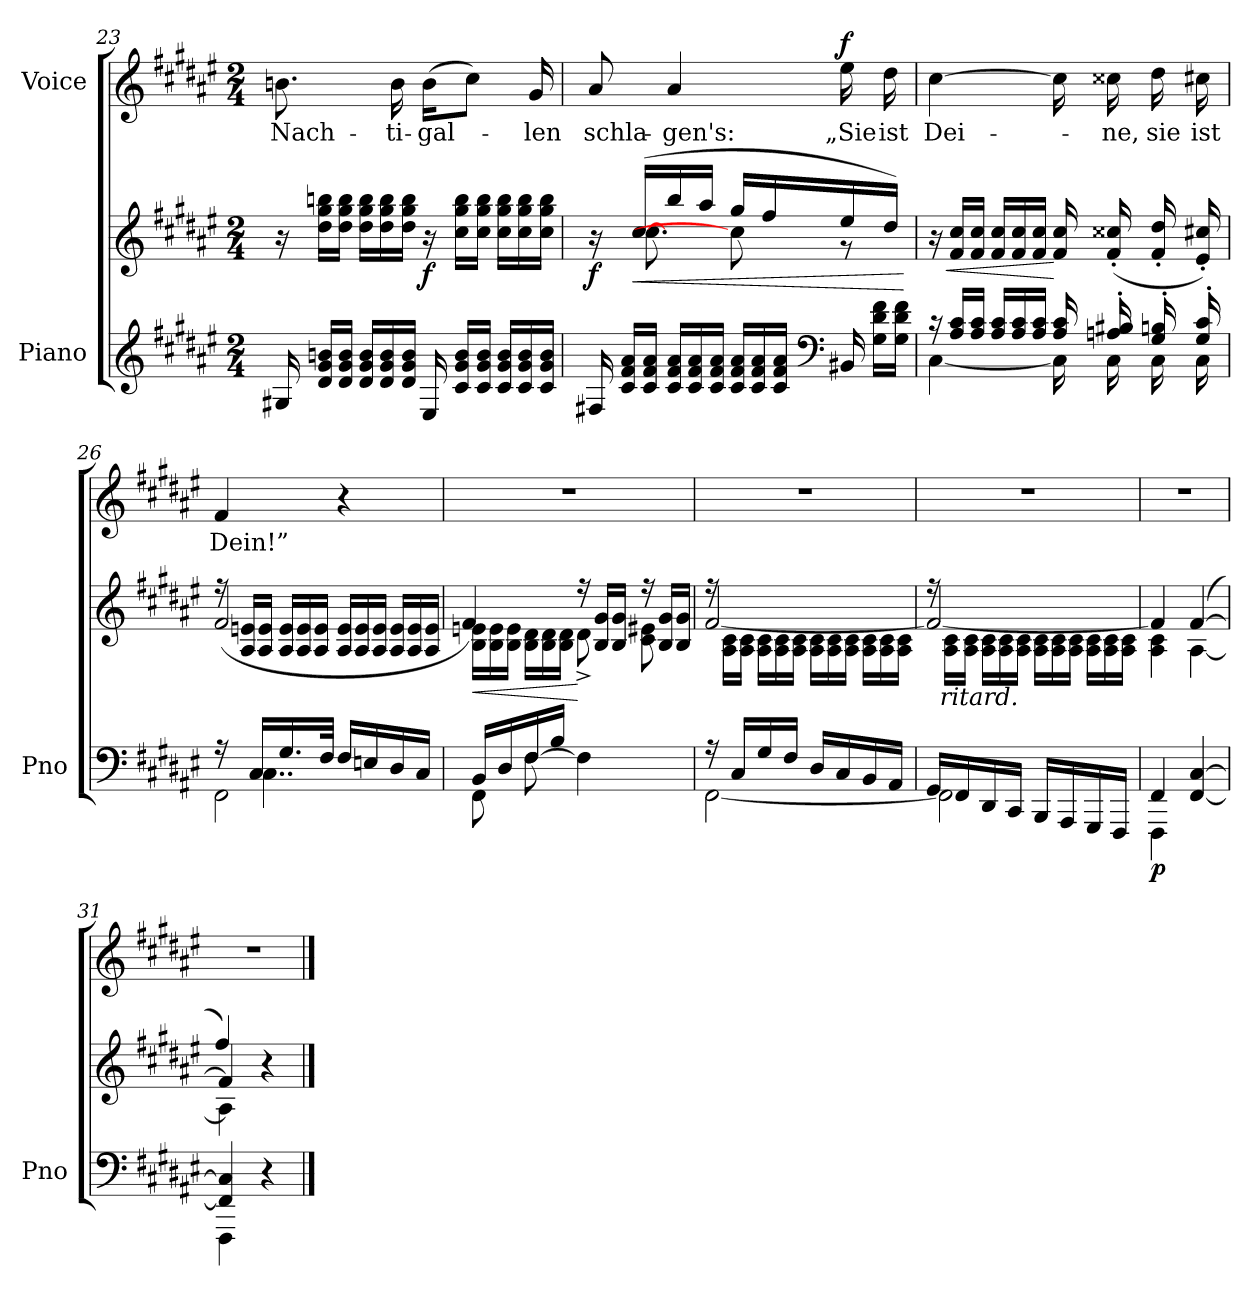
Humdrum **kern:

**kern	**kern	**dynam	**kern	**text	**dynam
*part2	*part2	*part2	*part1	*part1	*part1
*staff3	*staff2	*staff2/3	*staff1	*staff1	*staff1
*I"Piano	*	*	*I"Voice	*	*
*I'Pno	*	*	*	*	*
*clefG2	*clefG2	*	*clefG2	*	*
*k[f#c#g#d#a#e#]	*k[f#c#g#d#a#e#]	*	*k[f#c#g#d#a#e#]	*	*
*M2/4	*M2/4	*	*M2/4	*	*
*Xtuplet	*Xtuplet	*	*	*	*
=23	=23	=23	=23	=23	=23
!	!	!	!	!LO:LY:b	!
24G#X/	24r	.	8.bn\	Nach-	.
24d#/ 24g#/ 24bn/LL	24dd#\ 24gg#\ 24bbn\LL	.	.	.	.
24d#/ 24g#/ 24b/JJ	24dd#\ 24gg#\ 24bb\JJ	.	.	.	.
24d#/ 24g#/ 24b/LL	24dd#\ 24gg#\ 24bb\LL	.	.	.	.
24d#/ 24g#/ 24b/	24dd#\ 24gg#\ 24bb\	.	.	.	.
!	!	!	!	!LO:LY:b	!
.	.	.	16b\	-ti-	.
24d#/ 24g#/ 24b/JJ	24dd#\ 24gg#\ 24bb\JJ	.	.	.	.
!	!	!LO:DY:b	!	!LO:LY:b	!
24E#/	24r	f	(16b\KL	-gal-	.
24c#/ 24g#/ 24b/LL	24cc#\ 24gg#\ 24bb\LL	.	.	.	.
.	.	.	8cc#\J)	.	.
24c#/ 24g#/ 24b/JJ	24cc#\ 24gg#\ 24bb\JJ	.	.	.	.
24c#/ 24g#/ 24b/LL	24cc#\ 24gg#\ 24bb\LL	.	.	.	.
24c#/ 24g#/ 24b/	24cc#\ 24gg#\ 24bb\	.	.	.	.
!	!	!	!	!LO:LY:b	!
.	.	.	16g#/	-len	.
24c#/ 24g#/ 24b/JJ	24cc#\ 24gg#\ 24bb\JJ	.	.	.	.
!!LO:LB:g=z
=24	=24	=24	=24	=24	=24
*	*^	*	*	*	*
!	!	!	!LO:DY:b	!	!LO:LY:b	!
24F#X/	16r	16ryy	f	8a#/	schla-	.
24c#/ 24f#/ 24a#/LL	.	.	.	.	.	.
!	!	!LO:N:head=solid	!LO:HP:b	!	!	!
.	([16cc#/LL	8.cc#\	<	.	.	.
24c#/ 24f#/ 24a#/JJ	.	.	.	.	.	.
!	!	!	!	!	!LO:LY:b	!
24c#/ 24f#/ 24a#/LL	16bb/	.	.	4a#/	-gen's:	.
24c#/ 24f#/ 24a#/	.	.	.	.	.	.
.	16aa#/JJ	.	.	.	.	.
24c#/ 24f#/ 24a#/JJ	.	.	.	.	.	.
24c#/ 24f#/ 24a#/LL	16gg#/LL	8cc#\]	.	.	.	.
24c#/ 24f#/ 24a#/	.	.	.	.	.	.
.	16ff#/	.	.	.	.	.
24c#/ 24f#/ 24a#/JJ	.	.	.	.	.	.
*clefF4	*	*	*	*	*	*
!	!	!	!	!	!LO:LY:b	!LO:DY:b
24BB#X/	16ee#/	8r	.	16ee#\	„Sie	f
24G#\ 24d#\ 24f#\LL	.	.	.	.	.	.
!	!	!	!	!	!LO:LY:b	!
.	16dd#/JJ)	.	.	16dd#\	ist	.
24G#\ 24d#\ 24f#\JJ	.	.	.	.	.	.
*	*v	*v	*	*	*	*
.	.	[	.	.	.
=25	=25	=25	=25	=25	=25
*^	*	*	*	*	*
!	!	!	!	!	!LO:LY:b	!
24r	[4C#\	24r	.	[4cc#\	Dei-	.
!	!	!	!LO:HP:b	!	!	!
24A#/ 24c#/LL	.	24f#/ 24cc#/LL	<	.	.	.
24A#/ 24c#/JJ	.	24f#/ 24cc#/JJ	.	.	.	.
24A#/ 24c#/LL	.	24f#/ 24cc#/LL	.	.	.	.
24A#/ 24c#/	.	24f#/ 24cc#/	.	.	.	.
24A#/ 24c#/JJ	.	24f#/ 24cc#/JJ	.	.	.	.
16A#/ 16c#/	16C#\]	16f#/ 16cc#/	[	16cc#\]	.	.
!	!	!	!	!	!LO:LY:b	!
16An/' 16B#X/'	16C#\	(16f#/' 16cc##X/'	.	16cc##X\	-ne,	.
!	!	!	!	!	!LO:LY:b	!
16G#/' 16Bn/'	16C#\	16f#/' 16dd#/'	.	16dd#\	sie	.
!	!	!	!	!	!LO:LY:b	!
16G#/' 16c#/'	16C#\	16e#/' 16cc#X/')	.	16cc#X\	ist	.
=26	=26	=26	=26	=26	=26	=26
*	*^	*^	*	*	*	*
!	!	!	!	!	!	!	!LO:LY:b	!
16r	16ryy	2FF#\	24r	(2f#/	.	4f#/	Dein!”	.
.	.	.	24A#/ 24en/LL	.	.	.	.	.
!LO:N:head=solid	!	!	!	!	!	!	!	!
16C#/LL	4..C#\	.	.	.	.	.	.	.
.	.	.	24A#/ 24e/JJ	.	.	.	.	.
16.G#/	.	.	24A#/ 24e/LL	.	.	.	.	.
.	.	.	24A#/ 24e/	.	.	.	.	.
.	.	.	24A#/ 24e/JJ	.	.	.	.	.
32F#/JJk	.	.	.	.	.	.	.	.
16F#/LL	.	.	24A#/ 24e/LL	.	.	4r	.	.
.	.	.	24A#/ 24e/	.	.	.	.	.
16En/	.	.	.	.	.	.	.	.
.	.	.	24A#/ 24e/JJ	.	.	.	.	.
16D#/	.	.	24A#/ 24e/LL	.	.	.	.	.
.	.	.	24A#/ 24e/	.	.	.	.	.
16C#/JJ	.	.	.	.	.	.	.	.
.	.	.	24A#/ 24e/JJ	.	.	.	.	.
*	*v	*v	*	*	*	*	*	*
!!LO:LB:g=z
=27	=27	=27	=27	=27	=27	=27	=27
!	!	!	!	!LO:HP:b	!	!	!
8FF#\	16BB/LL	24B\ 24en\LL	4f#/)	<	2r	.	.
.	.	24B\ 24e\	.	.	.	.	.
.	16D#/	.	.	.	.	.	.
.	.	24B\ 24e\JJ	.	.	.	.	.
[8F#\	16F#/	24B\ 24d#\LL	.	.	.	.	.
.	.	24B\ 24d#\	.	.	.	.	.
.	16B/JJ	.	.	.	.	.	.
.	.	24B\ 24d#\JJ	.	.	.	.	.
4F#\]	4ryy	24r	8d#^\	[	.	.	.
.	.	24B/ 24g#/LL	.	.	.	.	.
.	.	24B/ 24g#/JJ	.	.	.	.	.
.	.	24r	(8c#\ 8e#X\	.	.	.	.
.	.	24B/ 24g#/LL	.	.	.	.	.
.	.	24B/ 24g#/JJ	.	.	.	.	.
=28	=28	=28	=28	=28	=28	=28	=28
16r	[2FF#\	24r	[2f#/	.	2r	.	.
.	.	24A#\ 24c#\LL	.	.	.	.	.
!LO:N:head=solid	!	!	!	!	!	!	!
16C#/LL	.	.	.	.	.	.	.
.	.	24A#\ 24c#\JJ	.	.	.	.	.
16G#/	.	24A#\ 24c#\LL	.	.	.	.	.
.	.	24A#\ 24c#\	.	.	.	.	.
16F#/JJ	.	.	.	.	.	.	.
.	.	24A#\ 24c#\JJ	.	.	.	.	.
16D#/LL	.	24A#\ 24c#\LL	.	.	.	.	.
.	.	24A#\ 24c#\	.	.	.	.	.
16C#/	.	.	.	.	.	.	.
.	.	24A#\ 24c#\JJ	.	.	.	.	.
16BB/	.	24A#\ 24c#\LL	.	.	.	.	.
.	.	24A#\ 24c#\	.	.	.	.	.
16AA#/JJ	.	.	.	.	.	.	.
.	.	24A#\ 24c#\JJ	.	.	.	.	.
=29	=29	=29	=29	=29	=29	=29	=29
16GG#/LL	2FF#\]	24r	2f#/_	.	2r	.	.
!	!	!LO:TX:b:i:t=ritard.	!	!	!	!	!
.	.	24A#\ 24c#\LL	.	.	.	.	.
16FF#/	.	.	.	.	.	.	.
.	.	24A#\ 24c#\JJ	.	.	.	.	.
16DD#/	.	24A#\ 24c#\LL	.	.	.	.	.
.	.	24A#\ 24c#\	.	.	.	.	.
16CC#/JJ	.	.	.	.	.	.	.
.	.	24A#\ 24c#\JJ	.	.	.	.	.
16BBB/LL	.	24A#\ 24c#\LL	.	.	.	.	.
.	.	24A#\ 24c#\	.	.	.	.	.
16AAA#/	.	.	.	.	.	.	.
.	.	24A#\ 24c#\JJ	.	.	.	.	.
16GGG#/	.	24A#\ 24c#\LL	.	.	.	.	.
.	.	24A#\ 24c#\	.	.	.	.	.
16FFF#/JJ	.	.	.	.	.	.	.
.	.	24A#\ 24c#\JJ	.	.	.	.	.
=30	=30	=30	=30	=30	=30	=30	=30
!	!	!	!	!LO:DY:b=2	!	!	!
4FF#/	4FFF#\	4f#/]	4A#\ 4c#\	p	2r	.	.
[4FF#/ [4C#/	4ryy	([4f#/	[4A#\	.	.	.	.
=31	=31	=31	=31	=31	=31	=31	=31
*	*	*	*^	*	*	*	*
4FF#/] 4C#/]	4FFF#\	4f#/]	4A#\]	4ff#/)	.	2r	.	.
4r	4ryy	4r	4ryy	4ryy	.	.	.	.
*v	*v	*	*	*	*	*	*	*
*	*v	*v	*v	*	*	*	*
==	==	==	==	==	==
*-	*-	*-	*-	*-	*-
